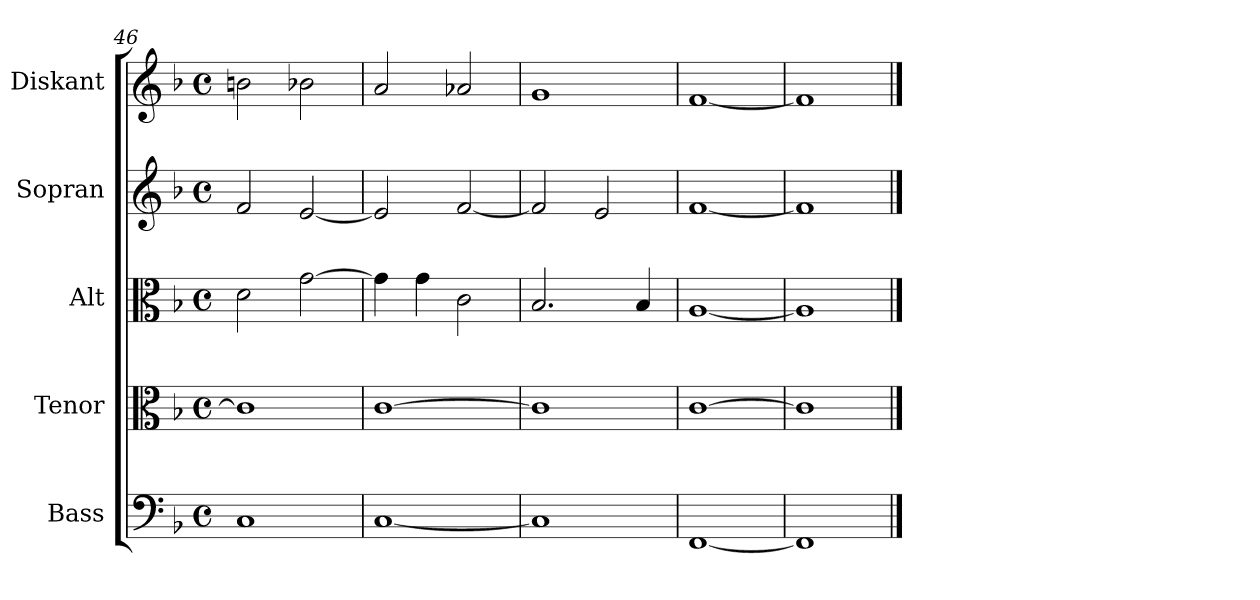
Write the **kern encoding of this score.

**kern	**kern	**kern	**kern	**kern
*part5	*part4	*part3	*part2	*part1
*staff5	*staff4	*staff3	*staff2	*staff1
*I"Bass	*I"Tenor	*I"Alt	*I"Sopran	*I"Diskant
*I'B.	*I'T.	*I'A.	*I'S.	*I'Dis.
*clefF4	*clefC3	*clefC3	*clefG2	*clefG2
*	*ITrd7c12	*	*	*
*k[b-]	*k[b-]	*k[b-]	*k[b-]	*k[b-]
*F:	*F:	*F:	*F:	*F:
*M4/4	*M4/4	*M4/4	*M4/4	*M4/4
*met(c)	*met(c)	*met(c)	*met(c)	*met(c)
=46	=46	=46	=46	=46
1C	1C]	2d\	2f/	2bn\
.	.	[2g\	[2e/	2b-X\
!!LO:PB:g=z
=47	=47	=47	=47	=47
[1C	[1C	4g\]	2e/]	2a/
.	.	4g\	.	.
.	.	2c\	[2f/	2a-X/
=48	=48	=48	=48	=48
1C]	1C]	2.B-/	2f/]	1g
.	.	.	2e/	.
.	.	4B-/	.	.
=49	=49	=49	=49	=49
[1FF	[1C	[1A	[1f	[1f
=50	=50	=50	=50	=50
1FF]	1C]	1A]	1f]	1f]
==	==	==	==	==
*-	*-	*-	*-	*-
